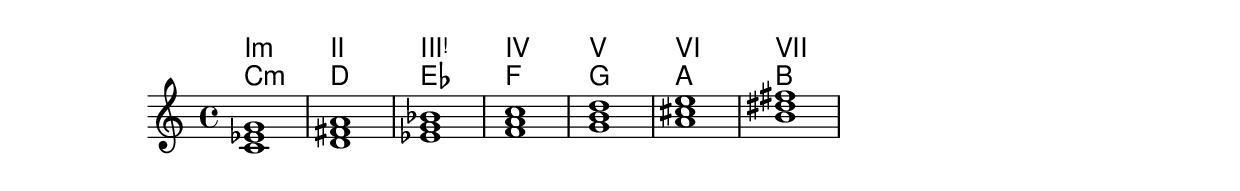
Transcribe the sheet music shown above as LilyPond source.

\version "2.14.2"

#(define (my-chord-name->cigo-markup pitch lowercase?)
  (let* ((alt (ly:pitch-alteration pitch)))
  (make-line-markup
    (list
      (make-simple-markup (vector-ref #("I" "II" "III" "IV" "V" "VI" "VII") (ly:pitch-notename pitch)))
      ;; If it's natural, do nothing
      (if (= alt 0)
        (make-line-markup (list empty-markup))
        (if (= alt FLAT)
          ;; Otherwise, handle adding the flat symbol
          (make-line-markup
            (list
              (make-hspace-markup -0.05)
              (markup #:fontsize -2 (make-raise-markup 0.35
                (make-text-markup "!")))
            ))
          ;; or handle adding the sharp symbol
          (make-line-markup
            (list
              (make-hspace-markup -0.05)
              (markup #:fontsize -2 (make-raise-markup 0.35
                (make-text-markup "#")))
            ))
        ))))))

myChords = \chordmode {
\displayMusic  {c1:m d es f g a b}
}

\score {
 <<
   \new ChordNames {
     \set chordRootNamer = #my-chord-name->cigo-markup
     %\set chordNameLowercaseMinor = ##t
     \myChords
   }
  \new ChordNames {
     \myChords
  }
  \new Staff {
    \myChords
  }
 >>

 }
